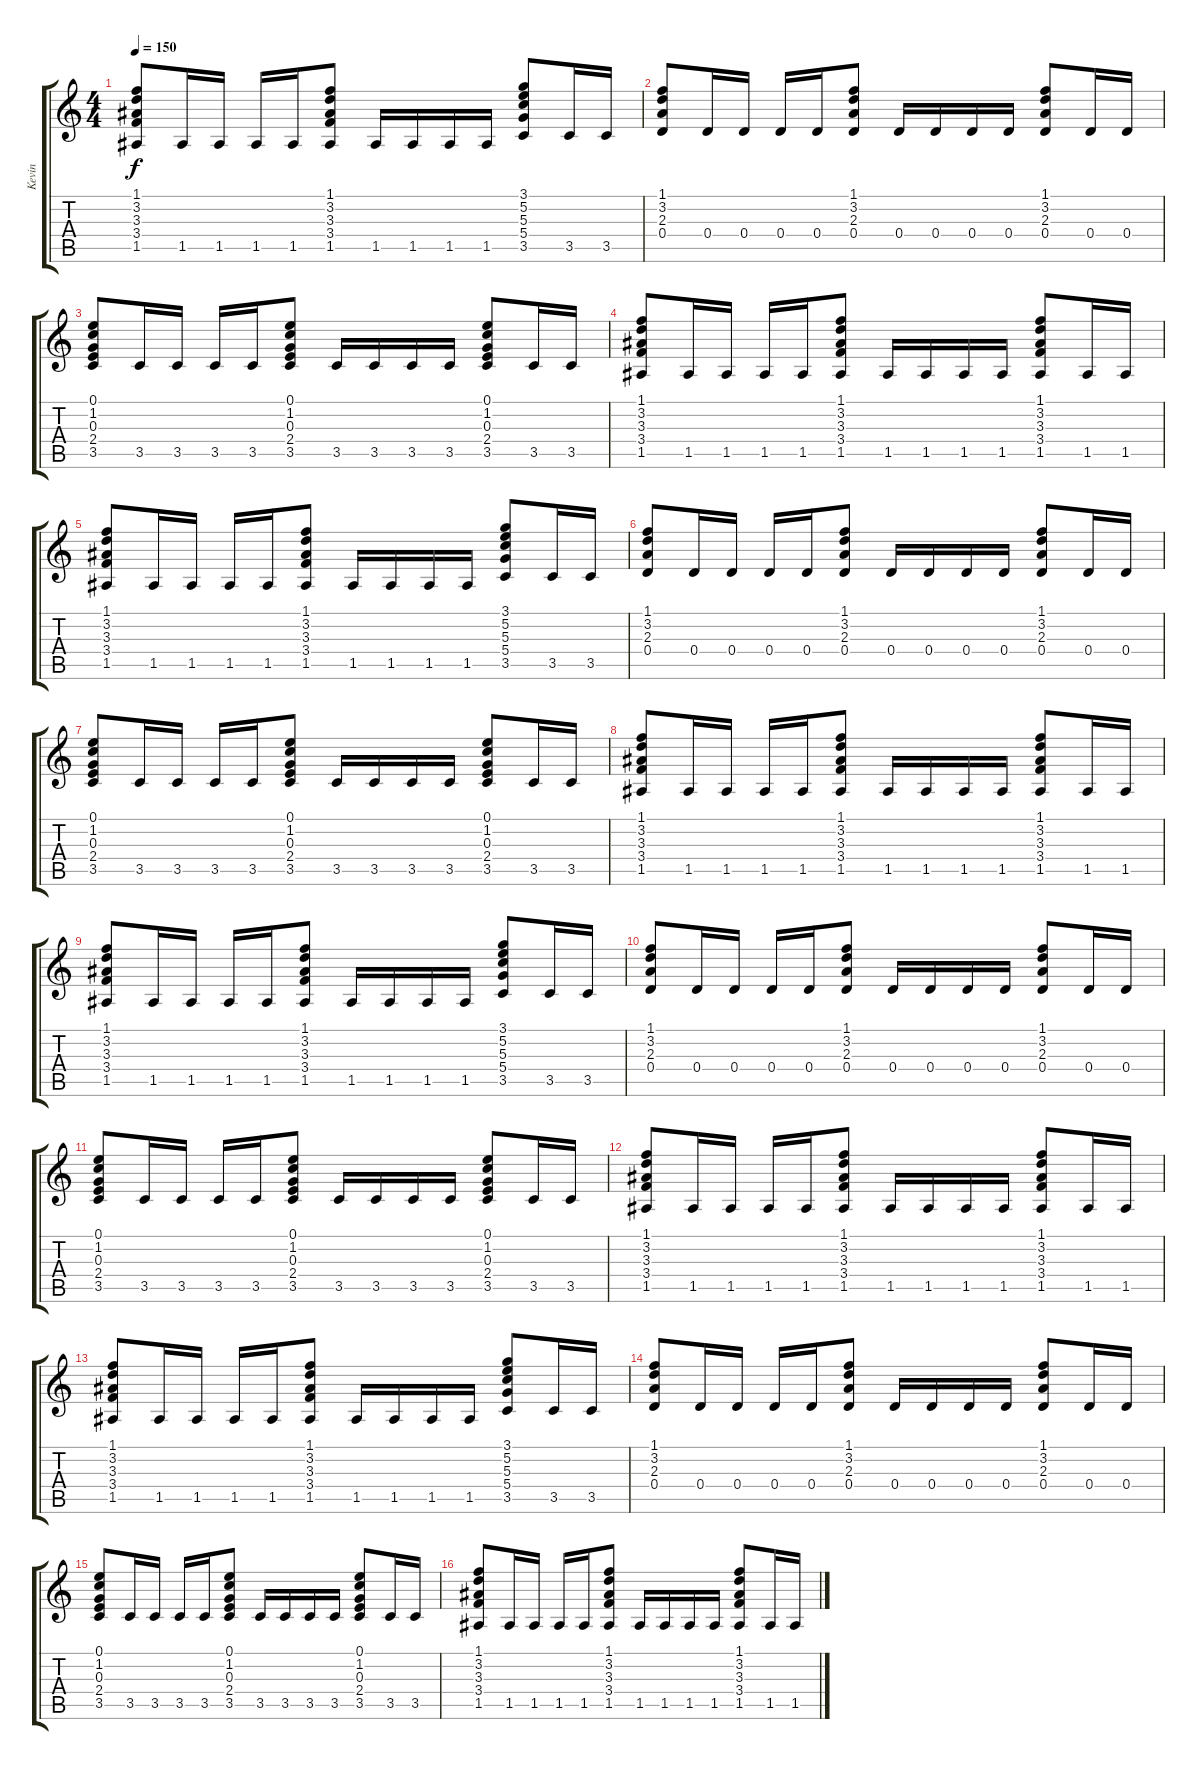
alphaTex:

\track ("Kevin" "Kevin") {instrument acousticguitarnylon}
\staff {score tabs}
\tuning (E4 B3 G3 D3 A2 E2) {hide}
\ts (4 4)
\tempo 150
\clef g2
\ks c
(1.1 3.2 3.3 3.4 1.5).8{dy f} 1.5.16 1.5.16 1.5.16 1.5.16 (1.1 3.2 3.3 3.4 1.5).8 1.5.16 1.5.16 1.5.16 1.5.16 (3.1 5.2 5.3 5.4 3.5).8 3.5.16 3.5.16 |
(1.1 3.2 2.3 0.4).8 0.4.16 0.4.16 0.4.16 0.4.16 (1.1 3.2 2.3 0.4).8 0.4.16 0.4.16 0.4.16 0.4.16 (1.1 3.2 2.3 0.4).8 0.4.16 0.4.16 |
(0.1 1.2 0.3 2.4 3.5).8 3.5.16 3.5.16 3.5.16 3.5.16 (0.1 1.2 0.3 2.4 3.5).8 3.5.16 3.5.16 3.5.16 3.5.16 (0.1 1.2 0.3 2.4 3.5).8 3.5.16 3.5.16 |
(1.1 3.2 3.3 3.4 1.5).8 1.5.16 1.5.16 1.5.16 1.5.16 (1.1 3.2 3.3 3.4 1.5).8 1.5.16 1.5.16 1.5.16 1.5.16 (1.1 3.2 3.3 3.4 1.5).8 1.5.16 1.5.16 |
(1.1 3.2 3.3 3.4 1.5).8 1.5.16 1.5.16 1.5.16 1.5.16 (1.1 3.2 3.3 3.4 1.5).8 1.5.16 1.5.16 1.5.16 1.5.16 (3.1 5.2 5.3 5.4 3.5).8 3.5.16 3.5.16 |
(1.1 3.2 2.3 0.4).8 0.4.16 0.4.16 0.4.16 0.4.16 (1.1 3.2 2.3 0.4).8 0.4.16 0.4.16 0.4.16 0.4.16 (1.1 3.2 2.3 0.4).8 0.4.16 0.4.16 |
(0.1 1.2 0.3 2.4 3.5).8 3.5.16 3.5.16 3.5.16 3.5.16 (0.1 1.2 0.3 2.4 3.5).8 3.5.16 3.5.16 3.5.16 3.5.16 (0.1 1.2 0.3 2.4 3.5).8 3.5.16 3.5.16 |
(1.1 3.2 3.3 3.4 1.5).8 1.5.16 1.5.16 1.5.16 1.5.16 (1.1 3.2 3.3 3.4 1.5).8 1.5.16 1.5.16 1.5.16 1.5.16 (1.1 3.2 3.3 3.4 1.5).8 1.5.16 1.5.16 |
(1.1 3.2 3.3 3.4 1.5).8 1.5.16 1.5.16 1.5.16 1.5.16 (1.1 3.2 3.3 3.4 1.5).8 1.5.16 1.5.16 1.5.16 1.5.16 (3.1 5.2 5.3 5.4 3.5).8 3.5.16 3.5.16 |
(1.1 3.2 2.3 0.4).8 0.4.16 0.4.16 0.4.16 0.4.16 (1.1 3.2 2.3 0.4).8 0.4.16 0.4.16 0.4.16 0.4.16 (1.1 3.2 2.3 0.4).8 0.4.16 0.4.16 |
(0.1 1.2 0.3 2.4 3.5).8 3.5.16 3.5.16 3.5.16 3.5.16 (0.1 1.2 0.3 2.4 3.5).8 3.5.16 3.5.16 3.5.16 3.5.16 (0.1 1.2 0.3 2.4 3.5).8 3.5.16 3.5.16 |
(1.1 3.2 3.3 3.4 1.5).8 1.5.16 1.5.16 1.5.16 1.5.16 (1.1 3.2 3.3 3.4 1.5).8 1.5.16 1.5.16 1.5.16 1.5.16 (1.1 3.2 3.3 3.4 1.5).8 1.5.16 1.5.16 |
(1.1 3.2 3.3 3.4 1.5).8 1.5.16 1.5.16 1.5.16 1.5.16 (1.1 3.2 3.3 3.4 1.5).8 1.5.16 1.5.16 1.5.16 1.5.16 (3.1 5.2 5.3 5.4 3.5).8 3.5.16 3.5.16 |
(1.1 3.2 2.3 0.4).8 0.4.16 0.4.16 0.4.16 0.4.16 (1.1 3.2 2.3 0.4).8 0.4.16 0.4.16 0.4.16 0.4.16 (1.1 3.2 2.3 0.4).8 0.4.16 0.4.16 |
(0.1 1.2 0.3 2.4 3.5).8 3.5.16 3.5.16 3.5.16 3.5.16 (0.1 1.2 0.3 2.4 3.5).8 3.5.16 3.5.16 3.5.16 3.5.16 (0.1 1.2 0.3 2.4 3.5).8 3.5.16 3.5.16 |
(1.1 3.2 3.3 3.4 1.5).8 1.5.16 1.5.16 1.5.16 1.5.16 (1.1 3.2 3.3 3.4 1.5).8 1.5.16 1.5.16 1.5.16 1.5.16 (1.1 3.2 3.3 3.4 1.5).8 1.5.16 1.5.16
